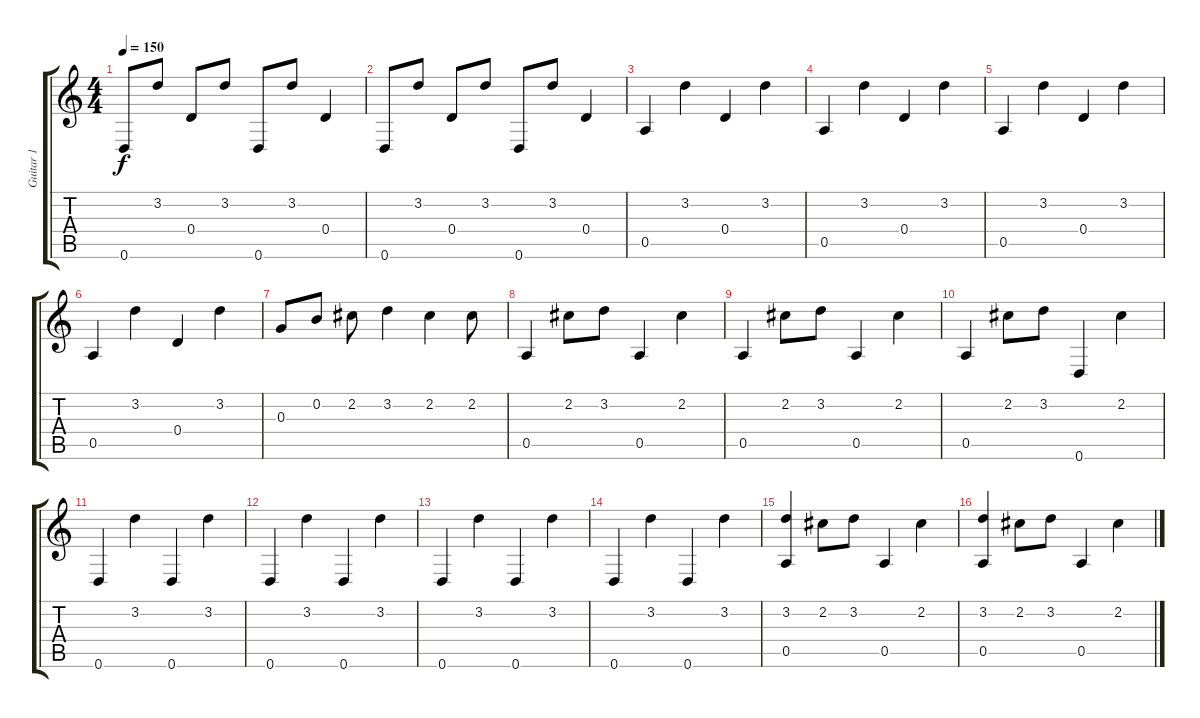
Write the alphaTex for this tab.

\track ("Guitar 1" "Guitar 1") {instrument acousticguitarnylon}
\staff {score tabs}
\tuning (E4 B3 G3 D3 A2 D2) {hide}
\ts (4 4)
\tempo 150
\clef g2
\ks c
0.6.8{dy f} 3.2.8 0.4.8 3.2.8 0.6.8 3.2.8 0.4.4 |
0.6.8 3.2.8 0.4.8 3.2.8 0.6.8 3.2.8 0.4.4 |
0.5.4 3.2.4 0.4.4 3.2.4 |
0.5.4 3.2.4 0.4.4 3.2.4 |
0.5.4 3.2.4 0.4.4 3.2.4 |
0.5.4 3.2.4 0.4.4 3.2.4 |
0.3.8 0.2.8 2.2.8 3.2.4 2.2.4 2.2.8 |
0.5.4 2.2.8 3.2.8 0.5.4 2.2.4 |
0.5.4 2.2.8 3.2.8 0.5.4 2.2.4 |
0.5.4 2.2.8 3.2.8 0.6.4 2.2.4 |
0.6.4 3.2.4 0.6.4 3.2.4 |
0.6.4 3.2.4 0.6.4 3.2.4 |
0.6.4 3.2.4 0.6.4 3.2.4 |
0.6.4 3.2.4 0.6.4 3.2.4 |
(3.2 0.5).4 2.2.8 3.2.8 0.5.4 2.2.4 |
(3.2 0.5).4 2.2.8 3.2.8 0.5.4 2.2.4
